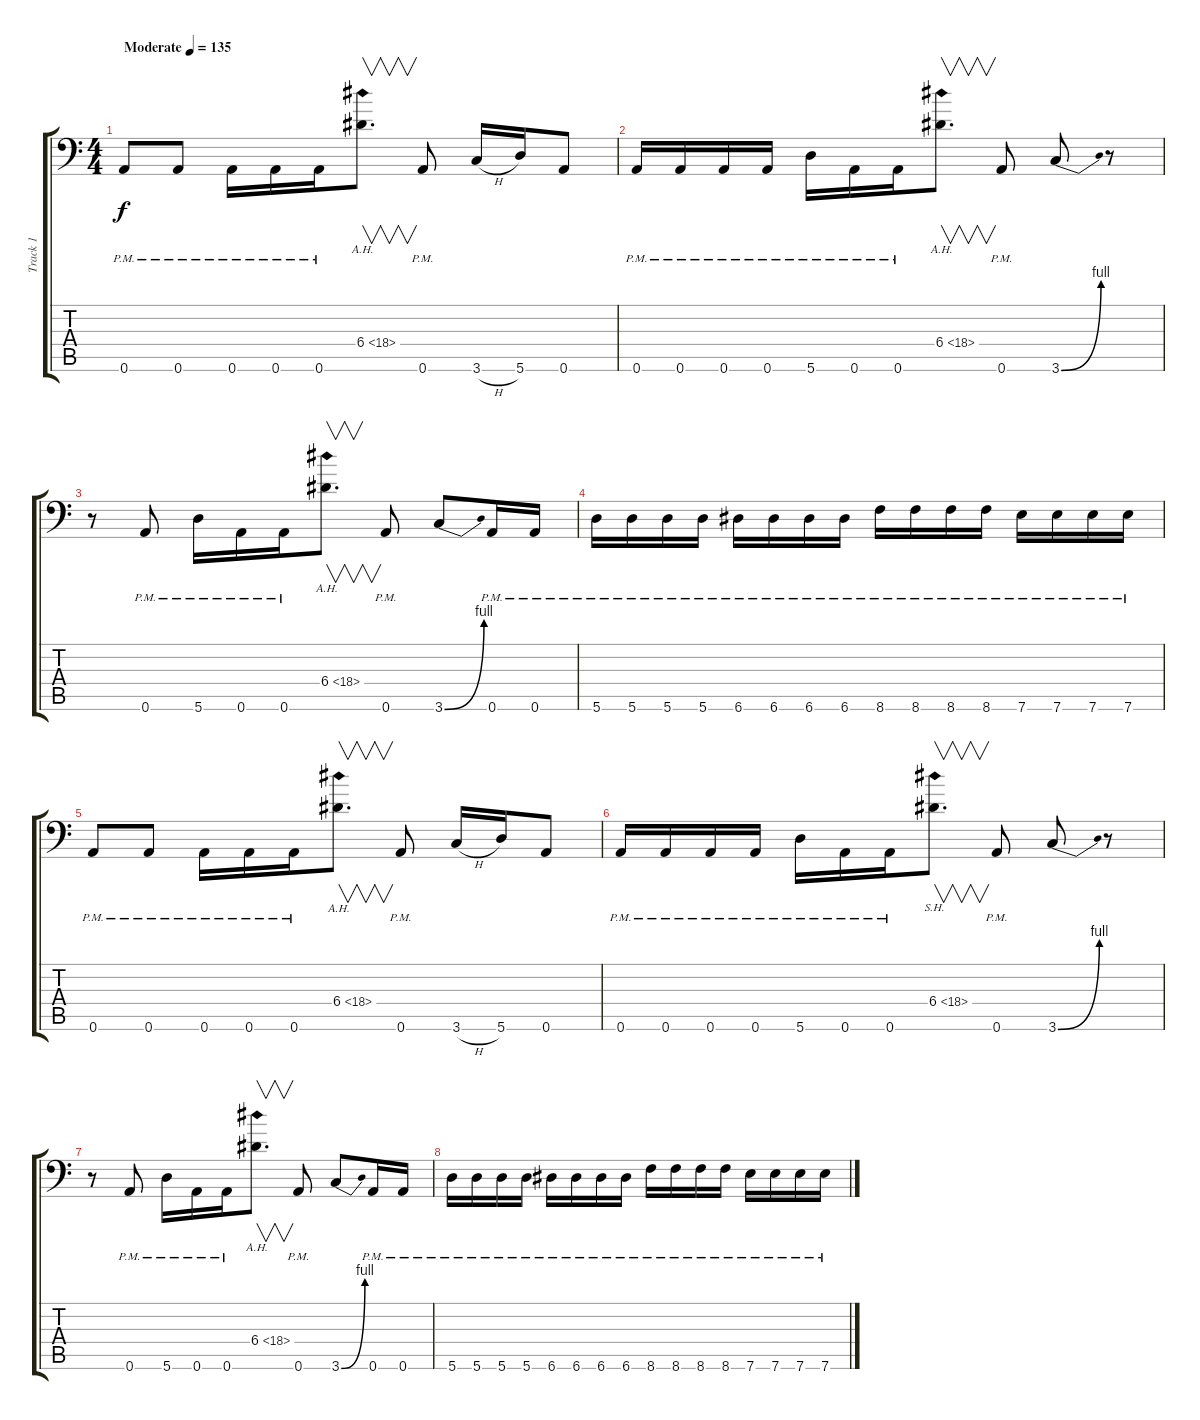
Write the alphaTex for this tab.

\track ("Track 1" "Track 1") {instrument distortionguitar}
\staff {score tabs}
\tuning (B3 Gb3 D3 A2 E2 A1) {hide}
\ts (4 4)
\tempo (135 "Moderate")
\clef f4
\ks c
0.6{pm}.8{dy f instrument distortionguitar} 0.6{pm}.8 0.6{pm}.16 0.6{pm}.16 0.6{pm}.16 6.4{ah 12}.8{v d} 0.6{pm}.8 3.6{h}.16 5.6.16 0.6.8 |
0.6{pm}.16 0.6{pm}.16 0.6{pm}.16 0.6{pm}.16 5.6{pm}.16 0.6{pm}.16 0.6{pm}.16 6.4{ah 12}.8{v d} 0.6{pm}.8 3.6{be (bend 0 0 60 4)}.8 r.8{txt ""} |
r.8 0.6{pm}.8 5.6{pm}.16 0.6{pm}.16 0.6{pm}.16 6.4{ah 12}.8{v d} 0.6{pm}.8 3.6{be (bend 0 0 60 4)}.8 0.6{pm}.16 0.6{pm}.16 |
5.6{pm}.16 5.6{pm}.16 5.6{pm}.16 5.6{pm}.16 6.6{pm}.16 6.6{pm}.16 6.6{pm}.16 6.6{pm}.16 8.6{pm}.16 8.6{pm}.16 8.6{pm}.16 8.6{pm}.16 7.6{pm}.16 7.6{pm}.16 7.6{pm}.16 7.6{pm}.16 |
0.6{pm}.8 0.6{pm}.8 0.6{pm}.16 0.6{pm}.16 0.6{pm}.16 6.4{ah 12}.8{v d} 0.6{pm}.8 3.6{h}.16 5.6.16 0.6.8 |
0.6{pm}.16 0.6{pm}.16 0.6{pm}.16 0.6{pm}.16 5.6{pm}.16 0.6{pm}.16 0.6{pm}.16 6.4{sh 12}.8{v d} 0.6{pm}.8 3.6{be (bend 0 0 60 4)}.8 r.8 |
r.8 0.6{pm}.8 5.6{pm}.16 0.6{pm}.16 0.6{pm}.16 6.4{ah 12}.8{v d} 0.6{pm}.8 3.6{be (bend 0 0 60 4)}.8 0.6{pm}.16 0.6{pm}.16 |
5.6{pm}.16 5.6{pm}.16 5.6{pm}.16 5.6{pm}.16 6.6{pm}.16 6.6{pm}.16 6.6{pm}.16 6.6{pm}.16 8.6{pm}.16 8.6{pm}.16 8.6{pm}.16 8.6{pm}.16 7.6{pm}.16 7.6{pm}.16 7.6{pm}.16 7.6{pm}.16
